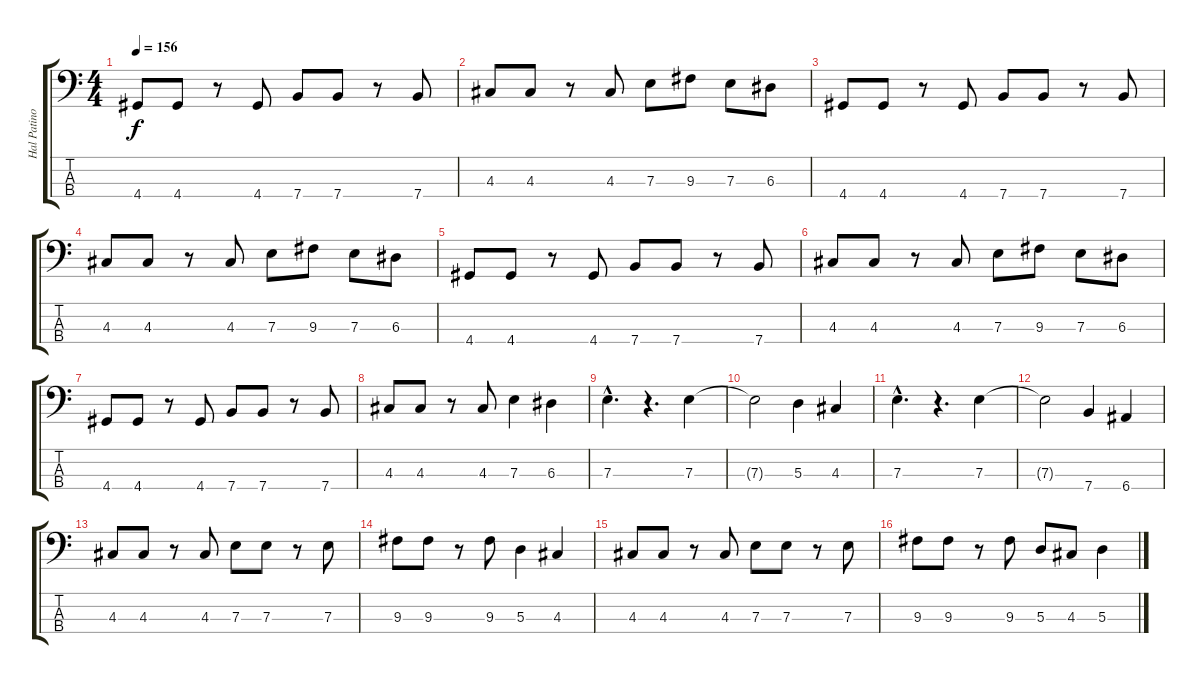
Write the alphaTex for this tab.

\track ("Hal Patino" "Hal Patino") {instrument electricbassfinger}
\staff {score tabs}
\tuning (G2 D2 A1 E1) {hide}
\ts (4 4)
\tempo 156
\clef f4
\ks c
4.4.8{dy f} 4.4.8 r.8 4.4.8 7.4.8 7.4.8 r.8 7.4.8 |
4.3.8 4.3.8 r.8 4.3.8 7.3.8 9.3.8 7.3.8 6.3.8 |
4.4.8 4.4.8 r.8 4.4.8 7.4.8 7.4.8 r.8 7.4.8 |
4.3.8 4.3.8 r.8 4.3.8 7.3.8 9.3.8 7.3.8 6.3.8 |
4.4.8 4.4.8 r.8 4.4.8 7.4.8 7.4.8 r.8 7.4.8 |
4.3.8 4.3.8 r.8 4.3.8 7.3.8 9.3.8 7.3.8 6.3.8 |
4.4.8 4.4.8 r.8 4.4.8 7.4.8 7.4.8 r.8 7.4.8 |
4.3.8 4.3.8 r.8 4.3.8 7.3.4 6.3.4 |
7.3{hac}.4{d} r.4{d} 7.3.4 |
7.3{t}.2 5.3.4 4.3.4 |
7.3{hac}.4{d} r.4{d} 7.3.4 |
7.3{t}.2 7.4.4 6.4.4 |
4.3.8 4.3.8 r.8 4.3.8 7.3.8 7.3.8 r.8 7.3.8 |
9.3.8 9.3.8 r.8 9.3.8 5.3.4 4.3.4 |
4.3.8 4.3.8 r.8 4.3.8 7.3.8 7.3.8 r.8 7.3.8 |
9.3.8 9.3.8 r.8 9.3.8 5.3.8 4.3.8 5.3.4
